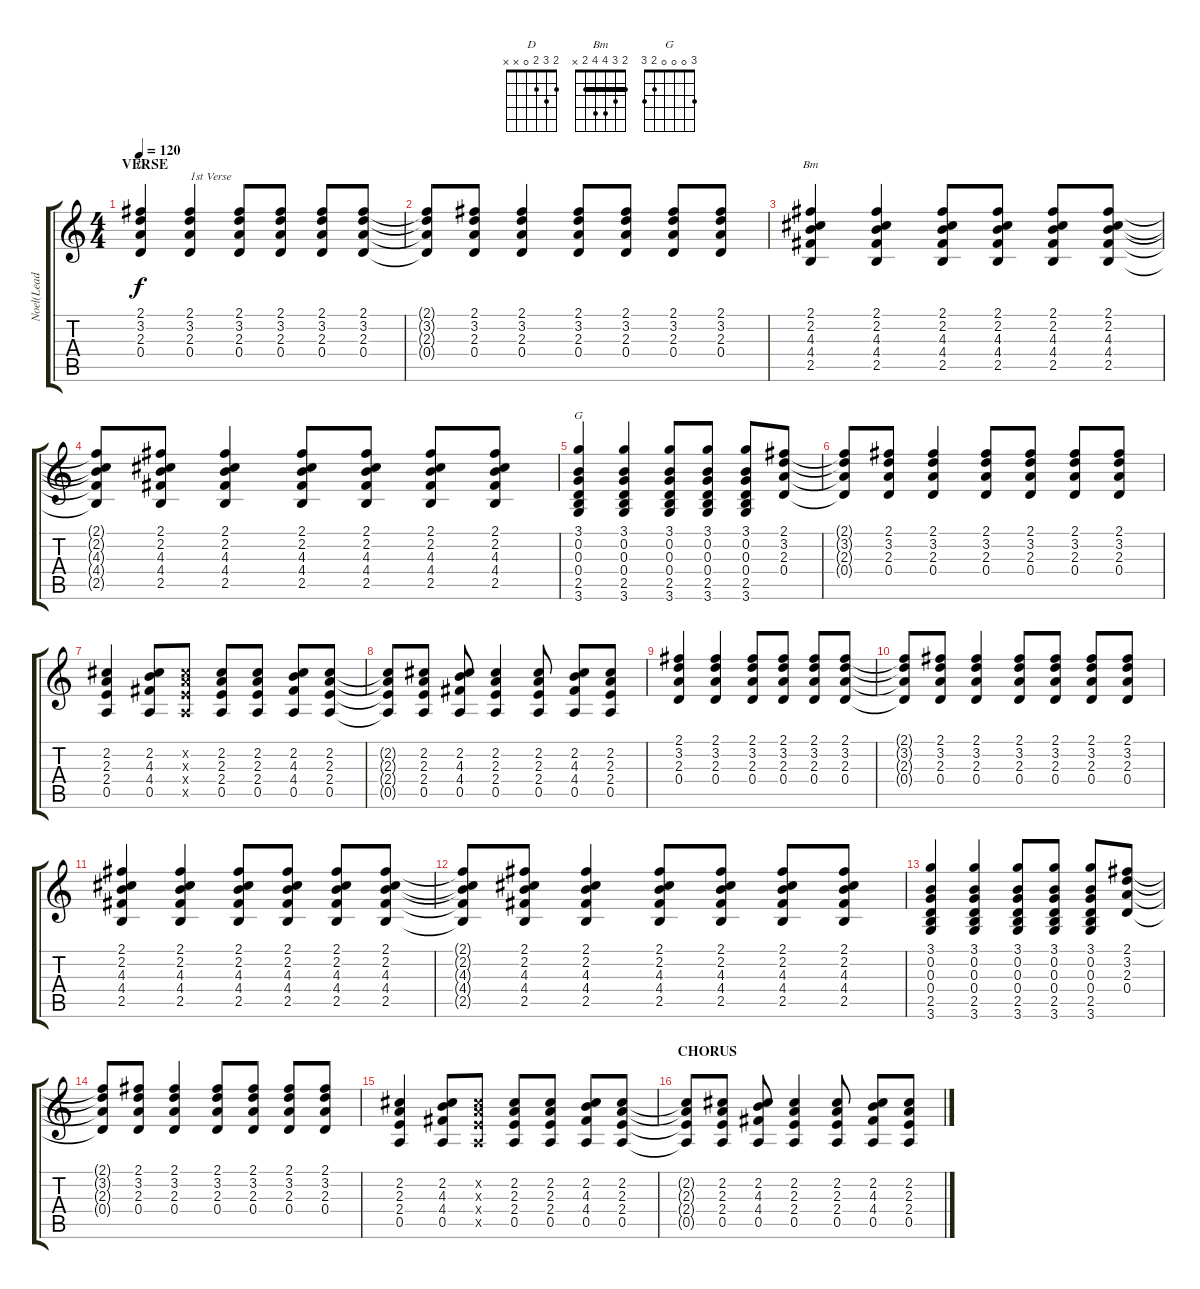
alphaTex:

\track ("Noel(Lead Guitar)" "Noel(Lead ") {instrument overdrivenguitar}
\staff {score tabs}
\tuning (E4 B3 G3 D3 A2 E2) {hide}
\chord ("D" 2 3 2 0 x x)
\chord ("Bm" 2 3 4 4 2 x) {barre 2}
\chord ("G" 3 0 0 0 2 3)
\ts (4 4)
\section ("" "VERSE")
\tempo 120
\clef g2
\ks c
(2.1 3.2 2.3 0.4).4{ch "D" dy f} (2.1 3.2 2.3 0.4).4{txt "1st Verse"} (2.1 3.2 2.3 0.4).8 (2.1 3.2 2.3 0.4).8 (2.1 3.2 2.3 0.4).8 (2.1 3.2 2.3 0.4).8 |
(2.1{t} 3.2{t} 2.3{t} 0.4{t}).8 (2.1 3.2 2.3 0.4).8 (2.1 3.2 2.3 0.4).4 (2.1 3.2 2.3 0.4).8 (2.1 3.2 2.3 0.4).8 (2.1 3.2 2.3 0.4).8 (2.1 3.2 2.3 0.4).8 |
(2.1 2.2 4.3 4.4 2.5).4{ch "Bm"} (2.1 2.2 4.3 4.4 2.5).4 (2.1 2.2 4.3 4.4 2.5).8 (2.1 2.2 4.3 4.4 2.5).8 (2.1 2.2 4.3 4.4 2.5).8 (2.1 2.2 4.3 4.4 2.5).8 |
(2.1{t} 2.2{t} 4.3{t} 4.4{t} 2.5{t}).8 (2.1 2.2 4.3 4.4 2.5).8 (2.1 2.2 4.3 4.4 2.5).4 (2.1 2.2 4.3 4.4 2.5).8 (2.1 2.2 4.3 4.4 2.5).8 (2.1 2.2 4.3 4.4 2.5).8 (2.1 2.2 4.3 4.4 2.5).8 |
(3.1 0.2 0.3 0.4 2.5 3.6).4{ch "G"} (3.1 0.2 0.3 0.4 2.5 3.6).4 (3.1 0.2 0.3 0.4 2.5 3.6).8 (3.1 0.2 0.3 0.4 2.5 3.6).8 (3.1 0.2 0.3 0.4 2.5 3.6).8 (2.1 3.2 2.3 0.4).8 |
(2.1{t} 3.2{t} 2.3{t} 0.4{t}).8 (2.1 3.2 2.3 0.4).8 (2.1 3.2 2.3 0.4).4 (2.1 3.2 2.3 0.4).8 (2.1 3.2 2.3 0.4).8 (2.1 3.2 2.3 0.4).8 (2.1 3.2 2.3 0.4).8 |
(2.2 2.3 2.4 0.5).4 (2.2 4.3 4.4 0.5).8 (2.2{x} 2.3{x} 2.4{x} 0.5{x}).8 (2.2 2.3 2.4 0.5).8 (2.2 2.3 2.4 0.5).8 (2.2 4.3 4.4 0.5).8 (2.2 2.3 2.4 0.5).8 |
(2.2{t} 2.3{t} 2.4{t} 0.5{t}).8 (2.2 2.3 2.4 0.5).8 (2.2 4.3 4.4 0.5).8 (2.2 2.3 2.4 0.5).4 (2.2 2.3 2.4 0.5).8 (2.2 4.3 4.4 0.5).8 (2.2 2.3 2.4 0.5).8 |
(2.1 3.2 2.3 0.4).4 (2.1 3.2 2.3 0.4).4 (2.1 3.2 2.3 0.4).8 (2.1 3.2 2.3 0.4).8 (2.1 3.2 2.3 0.4).8 (2.1 3.2 2.3 0.4).8 |
(2.1{t} 3.2{t} 2.3{t} 0.4{t}).8 (2.1 3.2 2.3 0.4).8 (2.1 3.2 2.3 0.4).4 (2.1 3.2 2.3 0.4).8 (2.1 3.2 2.3 0.4).8 (2.1 3.2 2.3 0.4).8 (2.1 3.2 2.3 0.4).8 |
(2.1 2.2 4.3 4.4 2.5).4 (2.1 2.2 4.3 4.4 2.5).4 (2.1 2.2 4.3 4.4 2.5).8 (2.1 2.2 4.3 4.4 2.5).8 (2.1 2.2 4.3 4.4 2.5).8 (2.1 2.2 4.3 4.4 2.5).8 |
(2.1{t} 2.2{t} 4.3{t} 4.4{t} 2.5{t}).8 (2.1 2.2 4.3 4.4 2.5).8 (2.1 2.2 4.3 4.4 2.5).4 (2.1 2.2 4.3 4.4 2.5).8 (2.1 2.2 4.3 4.4 2.5).8 (2.1 2.2 4.3 4.4 2.5).8 (2.1 2.2 4.3 4.4 2.5).8 |
(3.1 0.2 0.3 0.4 2.5 3.6).4 (3.1 0.2 0.3 0.4 2.5 3.6).4 (3.1 0.2 0.3 0.4 2.5 3.6).8 (3.1 0.2 0.3 0.4 2.5 3.6).8 (3.1 0.2 0.3 0.4 2.5 3.6).8 (2.1 3.2 2.3 0.4).8 |
(2.1{t} 3.2{t} 2.3{t} 0.4{t}).8 (2.1 3.2 2.3 0.4).8 (2.1 3.2 2.3 0.4).4 (2.1 3.2 2.3 0.4).8 (2.1 3.2 2.3 0.4).8 (2.1 3.2 2.3 0.4).8 (2.1 3.2 2.3 0.4).8 |
(2.2 2.3 2.4 0.5).4 (2.2 4.3 4.4 0.5).8 (2.2{x} 2.3{x} 2.4{x} 0.5{x}).8 (2.2 2.3 2.4 0.5).8 (2.2 2.3 2.4 0.5).8 (2.2 4.3 4.4 0.5).8 (2.2 2.3 2.4 0.5).8 |
\section ("" "CHORUS")
(2.2{t} 2.3{t} 2.4{t} 0.5{t}).8 (2.2 2.3 2.4 0.5).8 (2.2 4.3 4.4 0.5).8 (2.2 2.3 2.4 0.5).4 (2.2 2.3 2.4 0.5).8 (2.2 4.3 4.4 0.5).8 (2.2 2.3 2.4 0.5).8
